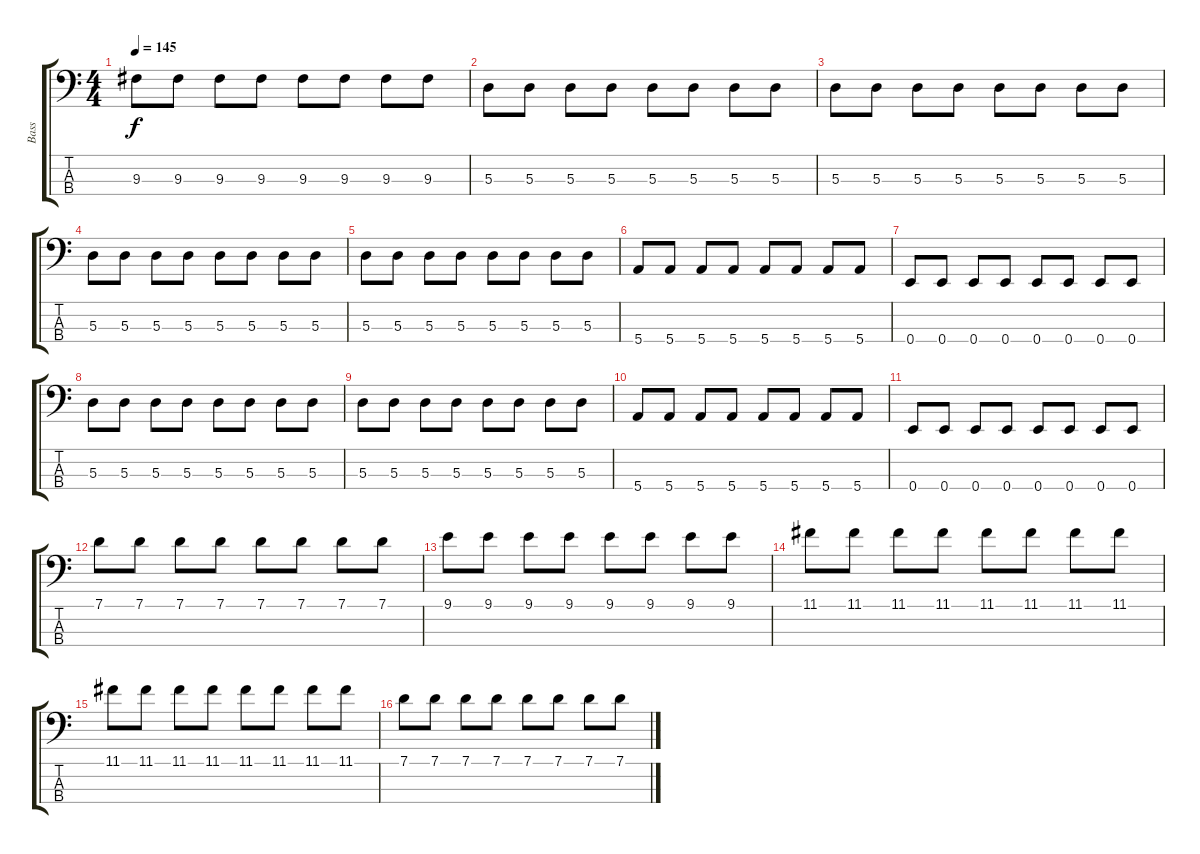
\track ("Bass" "Bass") {instrument electricbasspick}
\staff {score tabs}
\tuning (G2 D2 A1 E1) {hide}
\ts (4 4)
\tempo 145
\clef f4
\ks c
9.3.8{dy f} 9.3.8 9.3.8 9.3.8 9.3.8 9.3.8 9.3.8 9.3.8 |
5.3.8 5.3.8 5.3.8 5.3.8 5.3.8 5.3.8 5.3.8 5.3.8 |
5.3.8 5.3.8 5.3.8 5.3.8 5.3.8 5.3.8 5.3.8 5.3.8 |
5.3.8 5.3.8 5.3.8 5.3.8 5.3.8 5.3.8 5.3.8 5.3.8 |
5.3.8 5.3.8 5.3.8 5.3.8 5.3.8 5.3.8 5.3.8 5.3.8 |
5.4.8 5.4.8 5.4.8 5.4.8 5.4.8 5.4.8 5.4.8 5.4.8 |
0.4.8 0.4.8 0.4.8 0.4.8 0.4.8 0.4.8 0.4.8 0.4.8 |
5.3.8 5.3.8 5.3.8 5.3.8 5.3.8 5.3.8 5.3.8 5.3.8 |
5.3.8 5.3.8 5.3.8 5.3.8 5.3.8 5.3.8 5.3.8 5.3.8 |
5.4.8 5.4.8 5.4.8 5.4.8 5.4.8 5.4.8 5.4.8 5.4.8 |
0.4.8 0.4.8 0.4.8 0.4.8 0.4.8 0.4.8 0.4.8 0.4.8 |
7.1.8 7.1.8 7.1.8 7.1.8 7.1.8 7.1.8 7.1.8 7.1.8 |
9.1.8 9.1.8 9.1.8 9.1.8 9.1.8 9.1.8 9.1.8 9.1.8 |
11.1.8 11.1.8 11.1.8 11.1.8 11.1.8 11.1.8 11.1.8 11.1.8 |
11.1.8 11.1.8 11.1.8 11.1.8 11.1.8 11.1.8 11.1.8 11.1.8 |
7.1.8 7.1.8 7.1.8 7.1.8 7.1.8 7.1.8 7.1.8 7.1.8
